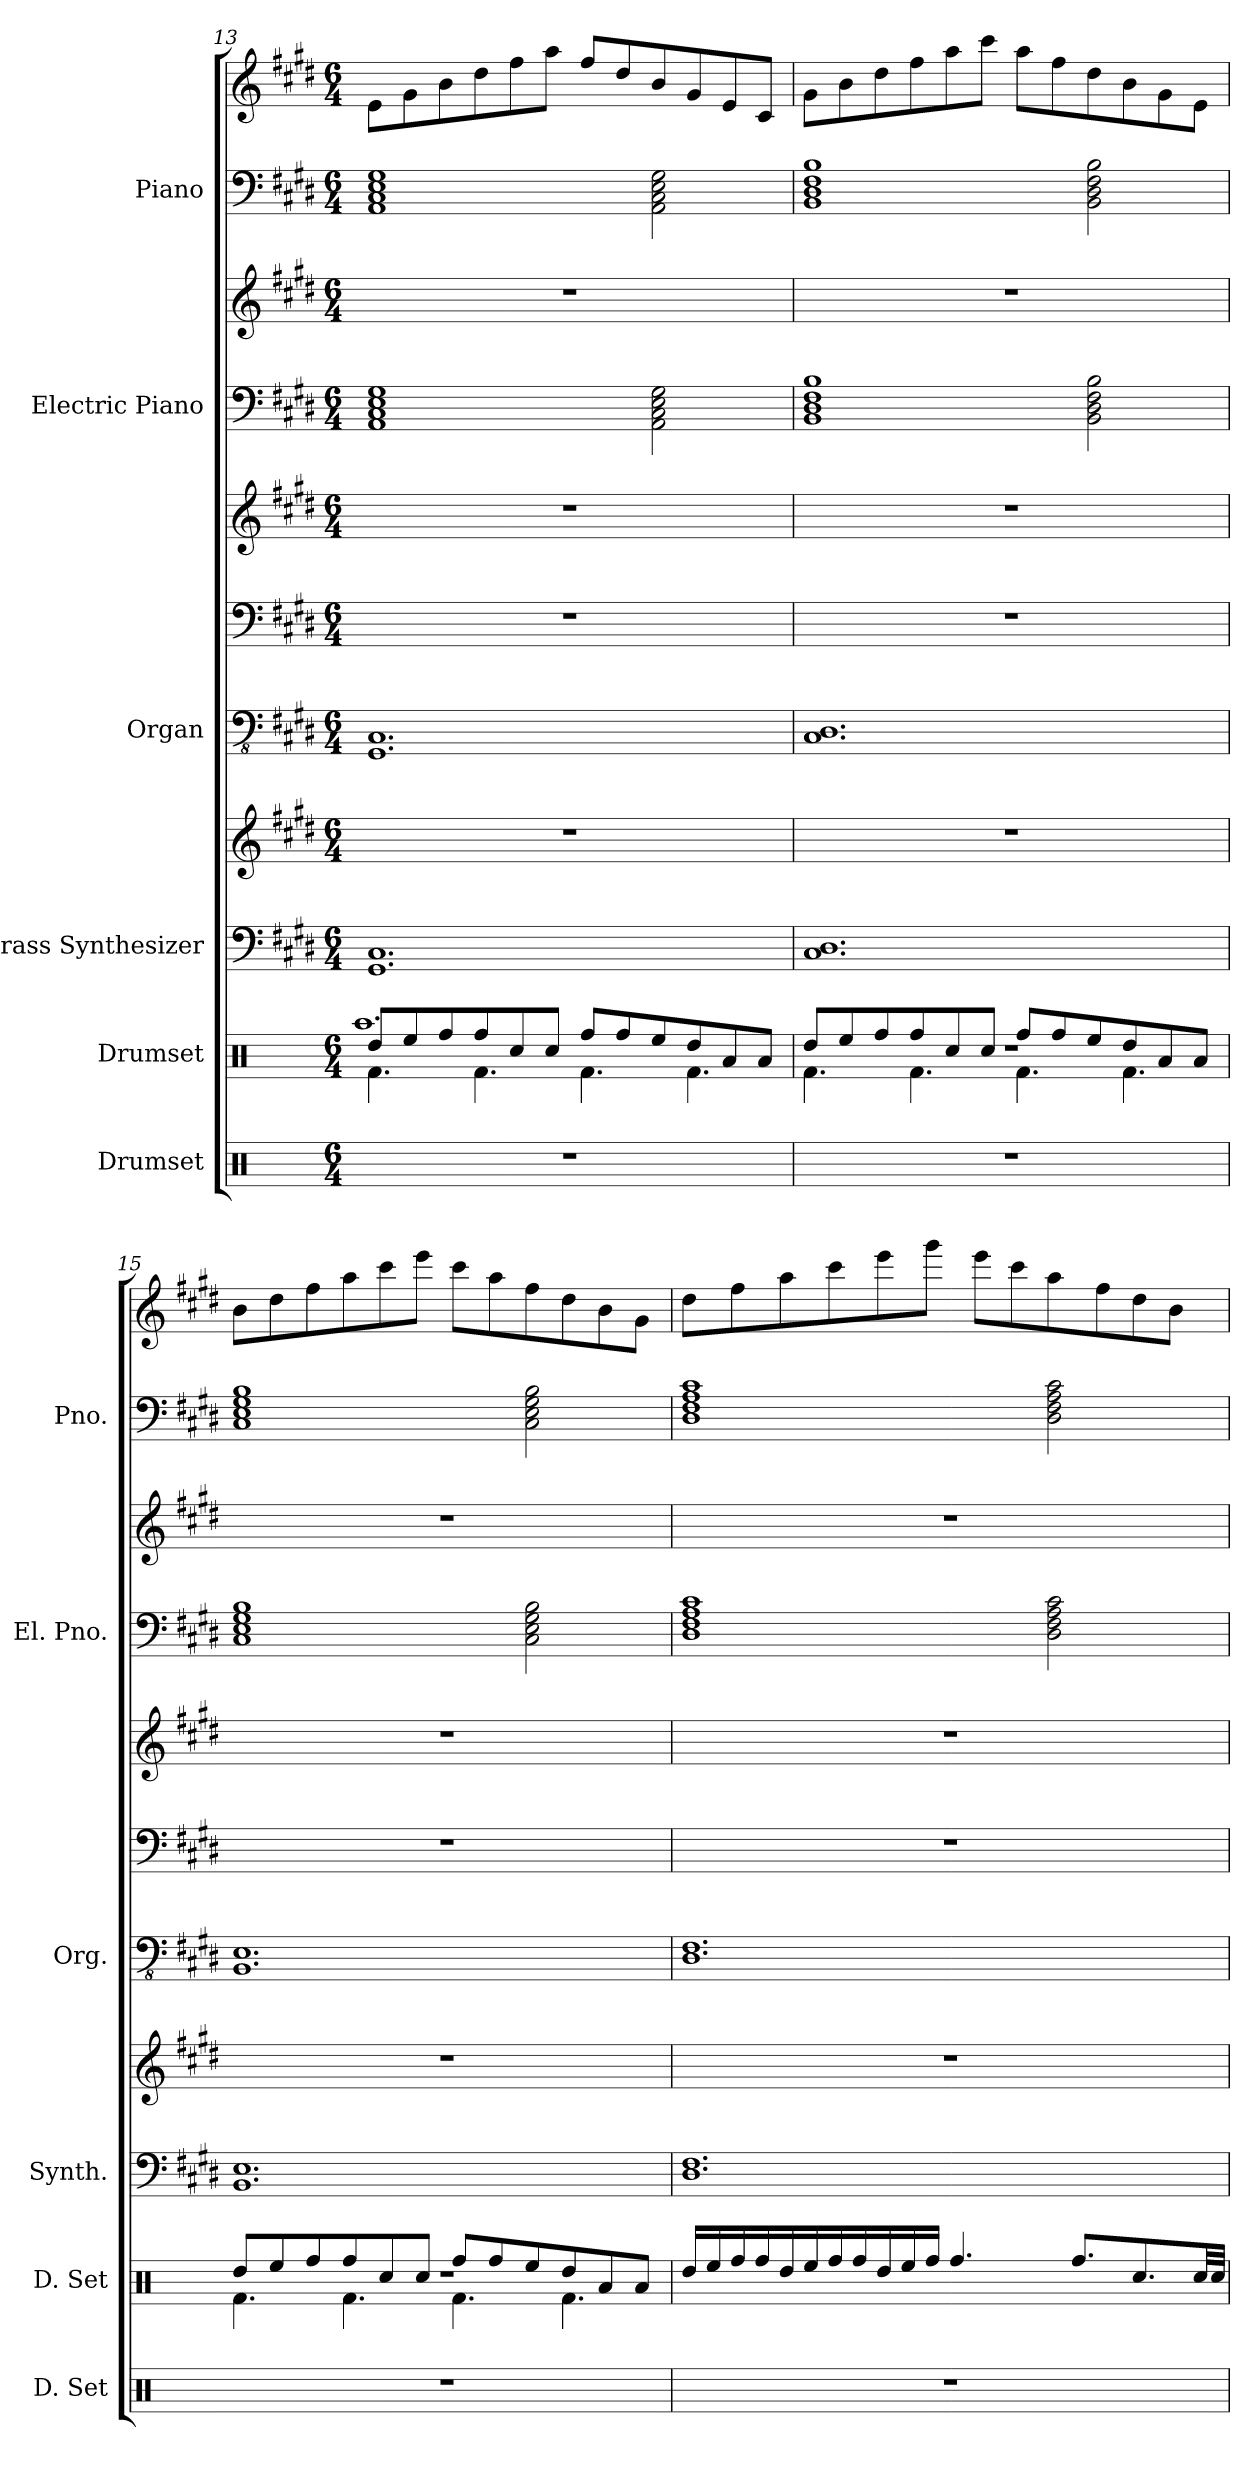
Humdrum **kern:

**kern	**kern	**kern	**kern	**kern	**kern	**kern	**kern	**kern	**kern	**kern
*part6	*part5	*part4	*part4	*part3	*part3	*part3	*part2	*part2	*part1	*part1
*staff11	*staff10	*staff9	*staff8	*staff7	*staff6	*staff5	*staff4	*staff3	*staff2	*staff1
*I"Drumset	*I"Drumset	*I"Brass Synthesizer	*	*I"Organ	*	*	*I"Electric Piano	*	*I"Piano	*
*I'D. Set	*I'D. Set	*I'Synth.	*	*I'Org.	*	*	*I'El. Pno.	*	*I'Pno.	*
!!LO:PB:g=z
*clefX	*clefX	*clefF4	*clefG2	*clefFv4	*clefF4	*clefG2	*clefF4	*clefG2	*clefF4	*clefG2
*k[]	*k[]	*k[f#c#g#d#]	*k[f#c#g#d#]	*k[f#c#g#d#]	*k[f#c#g#d#]	*k[f#c#g#d#]	*k[f#c#g#d#]	*k[f#c#g#d#]	*k[f#c#g#d#]	*k[f#c#g#d#]
*M6/4	*M6/4	*M6/4	*M6/4	*M6/4	*M6/4	*M6/4	*M6/4	*M6/4	*M6/4	*M6/4
=13	=13	=13	=13	=13	=13	=13	=13	=13	=13	=13
*	*^	*	*	*	*	*	*	*	*	*
*	*	*^	*	*	*	*	*	*	*	*	*
1.r	8Rdd/L	4.Rf\	1.Raa	1.GG# 1.C#	1.r	1.GGG# 1.CC#	1.r	1.r	1AA 1C# 1E 1G#	1.r	1AA 1C# 1E 1G#	8e\L
.	8Ree/	.	.	.	.	.	.	.	.	.	.	8g#\
.	8Rff/	.	.	.	.	.	.	.	.	.	.	8b\
.	8Rff/	4.Rf\	.	.	.	.	.	.	.	.	.	8dd#\
.	8Rcc/	.	.	.	.	.	.	.	.	.	.	8ff#\
.	8Rcc/J	.	.	.	.	.	.	.	.	.	.	8aa\J
.	8Rff/L	4.Rf\	.	.	.	.	.	.	.	.	.	8ff#/L
.	8Rff/	.	.	.	.	.	.	.	.	.	.	8dd#/
.	8Ree/	.	.	.	.	.	.	.	2AA\ 2C#\ 2E\ 2G#\	.	2AA\ 2C#\ 2E\ 2G#\	8b/
.	8Rdd/	4.Rf\	.	.	.	.	.	.	.	.	.	8g#/
.	8Ra/	.	.	.	.	.	.	.	.	.	.	8e/
.	8Ra/J	.	.	.	.	.	.	.	.	.	.	8c#/J
=14	=14	=14	=14	=14	=14	=14	=14	=14	=14	=14	=14	=14
1.r	8Rdd/L	4.Rf\	1.r	1.C# 1.D#	1.r	1.CC# 1.DD#	1.r	1.r	1BB 1D# 1F# 1B	1.r	1BB 1D# 1F# 1B	8g#\L
.	8Ree/	.	.	.	.	.	.	.	.	.	.	8b\
.	8Rff/	.	.	.	.	.	.	.	.	.	.	8dd#\
.	8Rff/	4.Rf\	.	.	.	.	.	.	.	.	.	8ff#\
.	8Rcc/	.	.	.	.	.	.	.	.	.	.	8aa\
.	8Rcc/J	.	.	.	.	.	.	.	.	.	.	8ccc#\J
.	8Rff/L	4.Rf\	.	.	.	.	.	.	.	.	.	8aa\L
.	8Rff/	.	.	.	.	.	.	.	.	.	.	8ff#\
.	8Ree/	.	.	.	.	.	.	.	2BB\ 2D#\ 2F#\ 2B\	.	2BB\ 2D#\ 2F#\ 2B\	8dd#\
.	8Rdd/	4.Rf\	.	.	.	.	.	.	.	.	.	8b\
.	8Ra/	.	.	.	.	.	.	.	.	.	.	8g#\
.	8Ra/J	.	.	.	.	.	.	.	.	.	.	8e\J
!!LO:PB:g=z
=15	=15	=15	=15	=15	=15	=15	=15	=15	=15	=15	=15	=15
1.r	8Rdd/L	4.Rf\	1.r	1.BB 1.E	1.r	1.BBB 1.EE	1.r	1.r	1C# 1E 1G# 1B	1.r	1C# 1E 1G# 1B	8b\L
.	8Ree/	.	.	.	.	.	.	.	.	.	.	8dd#\
.	8Rff/	.	.	.	.	.	.	.	.	.	.	8ff#\
.	8Rff/	4.Rf\	.	.	.	.	.	.	.	.	.	8aa\
.	8Rcc/	.	.	.	.	.	.	.	.	.	.	8ccc#\
.	8Rcc/J	.	.	.	.	.	.	.	.	.	.	8eee\J
.	8Rff/L	4.Rf\	.	.	.	.	.	.	.	.	.	8ccc#\L
.	8Rff/	.	.	.	.	.	.	.	.	.	.	8aa\
.	8Ree/	.	.	.	.	.	.	.	2C#\ 2E\ 2G#\ 2B\	.	2C#\ 2E\ 2G#\ 2B\	8ff#\
.	8Rdd/	4.Rf\	.	.	.	.	.	.	.	.	.	8dd#\
.	8Ra/	.	.	.	.	.	.	.	.	.	.	8b\
.	8Ra/J	.	.	.	.	.	.	.	.	.	.	8g#\J
*	*v	*v	*v	*	*	*	*	*	*	*	*	*
=16	=16	=16	=16	=16	=16	=16	=16	=16	=16	=16
1.r	16Rdd/LL	1.D# 1.F#	1.r	1.DD# 1.FF#	1.r	1.r	1D# 1F# 1A 1c#	1.r	1D# 1F# 1A 1c#	8dd#\L
.	16Ree/	.	.	.	.	.	.	.	.	.
.	16Rff/	.	.	.	.	.	.	.	.	8ff#\
.	16Rff/	.	.	.	.	.	.	.	.	.
.	16Rdd/	.	.	.	.	.	.	.	.	8aa\
.	16Ree/	.	.	.	.	.	.	.	.	.
.	16Rff/	.	.	.	.	.	.	.	.	8ccc#\
.	16Rff/	.	.	.	.	.	.	.	.	.
.	16Rdd/	.	.	.	.	.	.	.	.	8eee\
.	16Ree/	.	.	.	.	.	.	.	.	.
.	16Rff/JJ	.	.	.	.	.	.	.	.	8ggg#\J
.	4.Rff/	.	.	.	.	.	.	.	.	.
.	.	.	.	.	.	.	.	.	.	8eee\L
.	.	.	.	.	.	.	.	.	.	8ccc#\
.	.	.	.	.	.	.	2D#\ 2F#\ 2A\ 2c#\	.	2D#\ 2F#\ 2A\ 2c#\	8aa\
.	8.Rff/L	.	.	.	.	.	.	.	.	.
.	.	.	.	.	.	.	.	.	.	8ff#\
.	8.Rcc/	.	.	.	.	.	.	.	.	8dd#\
.	.	.	.	.	.	.	.	.	.	8b\J
.	32Rcc/LL	.	.	.	.	.	.	.	.	.
.	32Rcc/JJJ	.	.	.	.	.	.	.	.	.
=	=	=	=	=	=	=	=	=	=	=
*-	*-	*-	*-	*-	*-	*-	*-	*-	*-	*-
